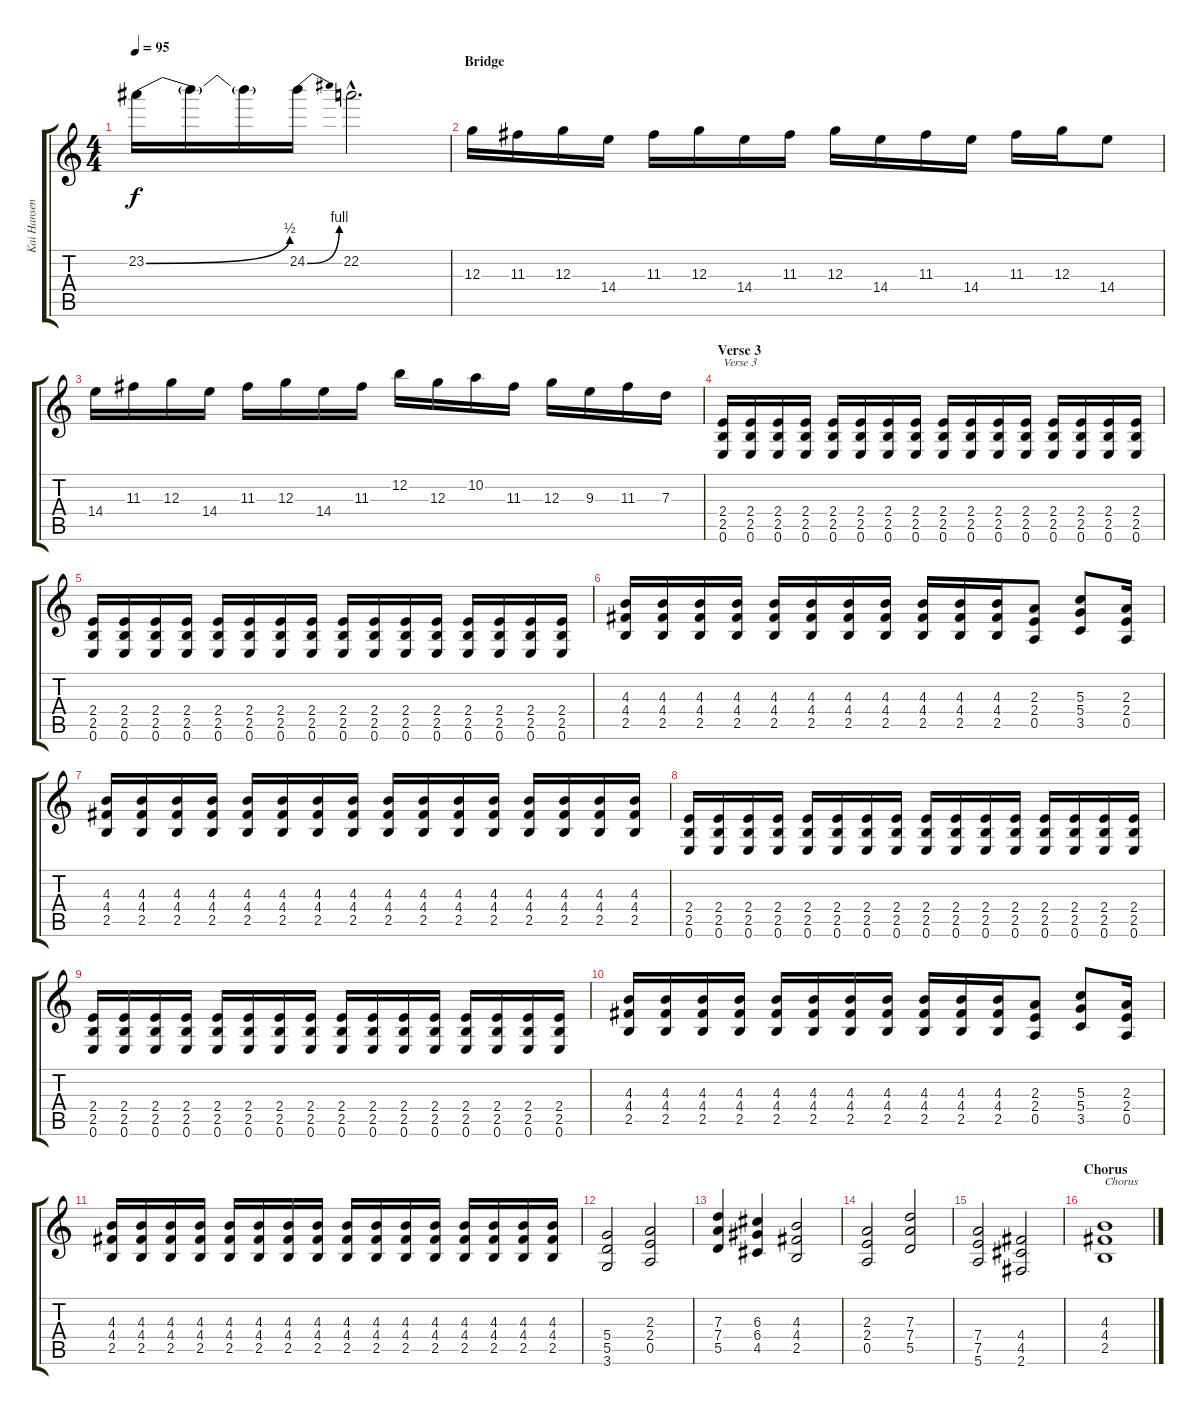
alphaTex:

\track ("Kai Hansen [guitar]" "Kai Hansen") {instrument distortionguitar}
\staff {score tabs}
\tuning (E4 B3 G3 D3 A2 E2) {hide}
\ts (4 4)
\tempo 95
\clef g2
\ks c
23.2{be (bend 0 0 60 2)}.16{dy f} 23.2{t}.16 23.2{t}.16 24.2{be (bend 0 0 60 4)}.16 22.2{hac}.2{d} |
\section ("" "Bridge")
12.3.16 11.3.16 12.3.16 14.4.16 11.3.16 12.3.16 14.4.16 11.3.16 12.3.16 14.4.16 11.3.16 14.4.16 11.3.16 12.3.16 14.4.8 |
14.4.16 11.3.16 12.3.16 14.4.16 11.3.16 12.3.16 14.4.16 11.3.16 12.2.16 12.3.16 10.2.16 11.3.16 12.3.16 9.3.16 11.3.16 7.3.16 |
\section ("" "Verse 3")
(2.4 2.5 0.6).16{txt "Verse 3" volume 13} (2.4 2.5 0.6).16 (2.4 2.5 0.6).16 (2.4 2.5 0.6).16 (2.4 2.5 0.6).16 (2.4 2.5 0.6).16 (2.4 2.5 0.6).16 (2.4 2.5 0.6).16 (2.4 2.5 0.6).16 (2.4 2.5 0.6).16 (2.4 2.5 0.6).16 (2.4 2.5 0.6).16 (2.4 2.5 0.6).16 (2.4 2.5 0.6).16 (2.4 2.5 0.6).16 (2.4 2.5 0.6).16 |
(2.4 2.5 0.6).16 (2.4 2.5 0.6).16 (2.4 2.5 0.6).16 (2.4 2.5 0.6).16 (2.4 2.5 0.6).16 (2.4 2.5 0.6).16 (2.4 2.5 0.6).16 (2.4 2.5 0.6).16 (2.4 2.5 0.6).16 (2.4 2.5 0.6).16 (2.4 2.5 0.6).16 (2.4 2.5 0.6).16 (2.4 2.5 0.6).16 (2.4 2.5 0.6).16 (2.4 2.5 0.6).16 (2.4 2.5 0.6).16 |
(4.3 4.4 2.5).16 (4.3 4.4 2.5).16 (4.3 4.4 2.5).16 (4.3 4.4 2.5).16 (4.3 4.4 2.5).16 (4.3 4.4 2.5).16 (4.3 4.4 2.5).16 (4.3 4.4 2.5).16 (4.3 4.4 2.5).16 (4.3 4.4 2.5).16 (4.3 4.4 2.5).16 (2.3 2.4 0.5).8 (5.3 5.4 3.5).8 (2.3 2.4 0.5).16 |
(4.3 4.4 2.5).16 (4.3 4.4 2.5).16 (4.3 4.4 2.5).16 (4.3 4.4 2.5).16 (4.3 4.4 2.5).16 (4.3 4.4 2.5).16 (4.3 4.4 2.5).16 (4.3 4.4 2.5).16 (4.3 4.4 2.5).16 (4.3 4.4 2.5).16 (4.3 4.4 2.5).16 (4.3 4.4 2.5).16 (4.3 4.4 2.5).16 (4.3 4.4 2.5).16 (4.3 4.4 2.5).16 (4.3 4.4 2.5).16 |
(2.4 2.5 0.6).16 (2.4 2.5 0.6).16 (2.4 2.5 0.6).16 (2.4 2.5 0.6).16 (2.4 2.5 0.6).16 (2.4 2.5 0.6).16 (2.4 2.5 0.6).16 (2.4 2.5 0.6).16 (2.4 2.5 0.6).16 (2.4 2.5 0.6).16 (2.4 2.5 0.6).16 (2.4 2.5 0.6).16 (2.4 2.5 0.6).16 (2.4 2.5 0.6).16 (2.4 2.5 0.6).16 (2.4 2.5 0.6).16 |
(2.4 2.5 0.6).16 (2.4 2.5 0.6).16 (2.4 2.5 0.6).16 (2.4 2.5 0.6).16 (2.4 2.5 0.6).16 (2.4 2.5 0.6).16 (2.4 2.5 0.6).16 (2.4 2.5 0.6).16 (2.4 2.5 0.6).16 (2.4 2.5 0.6).16 (2.4 2.5 0.6).16 (2.4 2.5 0.6).16 (2.4 2.5 0.6).16 (2.4 2.5 0.6).16 (2.4 2.5 0.6).16 (2.4 2.5 0.6).16 |
(4.3 4.4 2.5).16 (4.3 4.4 2.5).16 (4.3 4.4 2.5).16 (4.3 4.4 2.5).16 (4.3 4.4 2.5).16 (4.3 4.4 2.5).16 (4.3 4.4 2.5).16 (4.3 4.4 2.5).16 (4.3 4.4 2.5).16 (4.3 4.4 2.5).16 (4.3 4.4 2.5).16 (2.3 2.4 0.5).8 (5.3 5.4 3.5).8 (2.3 2.4 0.5).16 |
(4.3 4.4 2.5).16 (4.3 4.4 2.5).16 (4.3 4.4 2.5).16 (4.3 4.4 2.5).16 (4.3 4.4 2.5).16 (4.3 4.4 2.5).16 (4.3 4.4 2.5).16 (4.3 4.4 2.5).16 (4.3 4.4 2.5).16 (4.3 4.4 2.5).16 (4.3 4.4 2.5).16 (4.3 4.4 2.5).16 (4.3 4.4 2.5).16 (4.3 4.4 2.5).16 (4.3 4.4 2.5).16 (4.3 4.4 2.5).16 |
(5.4 5.5 3.6).2 (2.3 2.4 0.5).2 |
(7.3 7.4 5.5).4 (6.3 6.4 4.5).4 (4.3 4.4 2.5).2 |
(2.3 2.4 0.5).2 (7.3 7.4 5.5).2 |
(7.4 7.5 5.6).2 (4.4 4.5 2.6).2 |
\section ("" "Chorus")
(4.3 4.4 2.5).1{txt "Chorus"}
